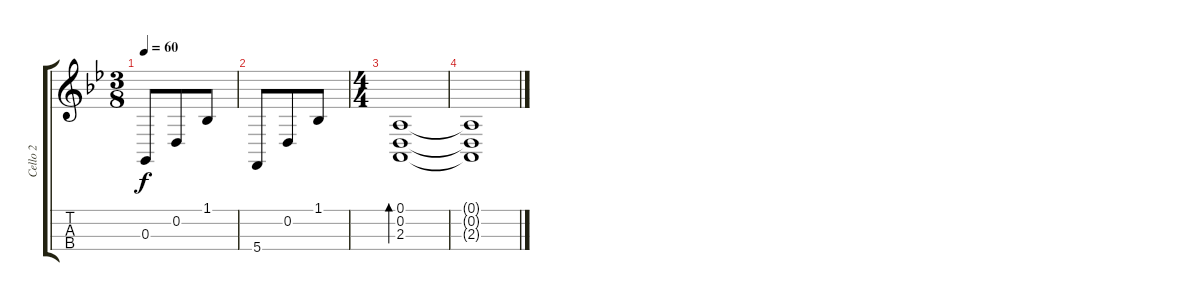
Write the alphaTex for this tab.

\track ("Cello 2" "Cello 2") {instrument cello}
\staff {score tabs}
\tuning (A3 D3 G2 C2) {hide}
\ts (3 8)
\tempo 60
\clef g2
\ks bb
0.3.8{dy f} 0.2.8 1.1.8 |
5.4.8 0.2.8 1.1.8 |
\ts (4 4)
(0.1 0.2 2.3).1{bd 240} |
(0.1{t} 0.2{t} 2.3{t}).1
